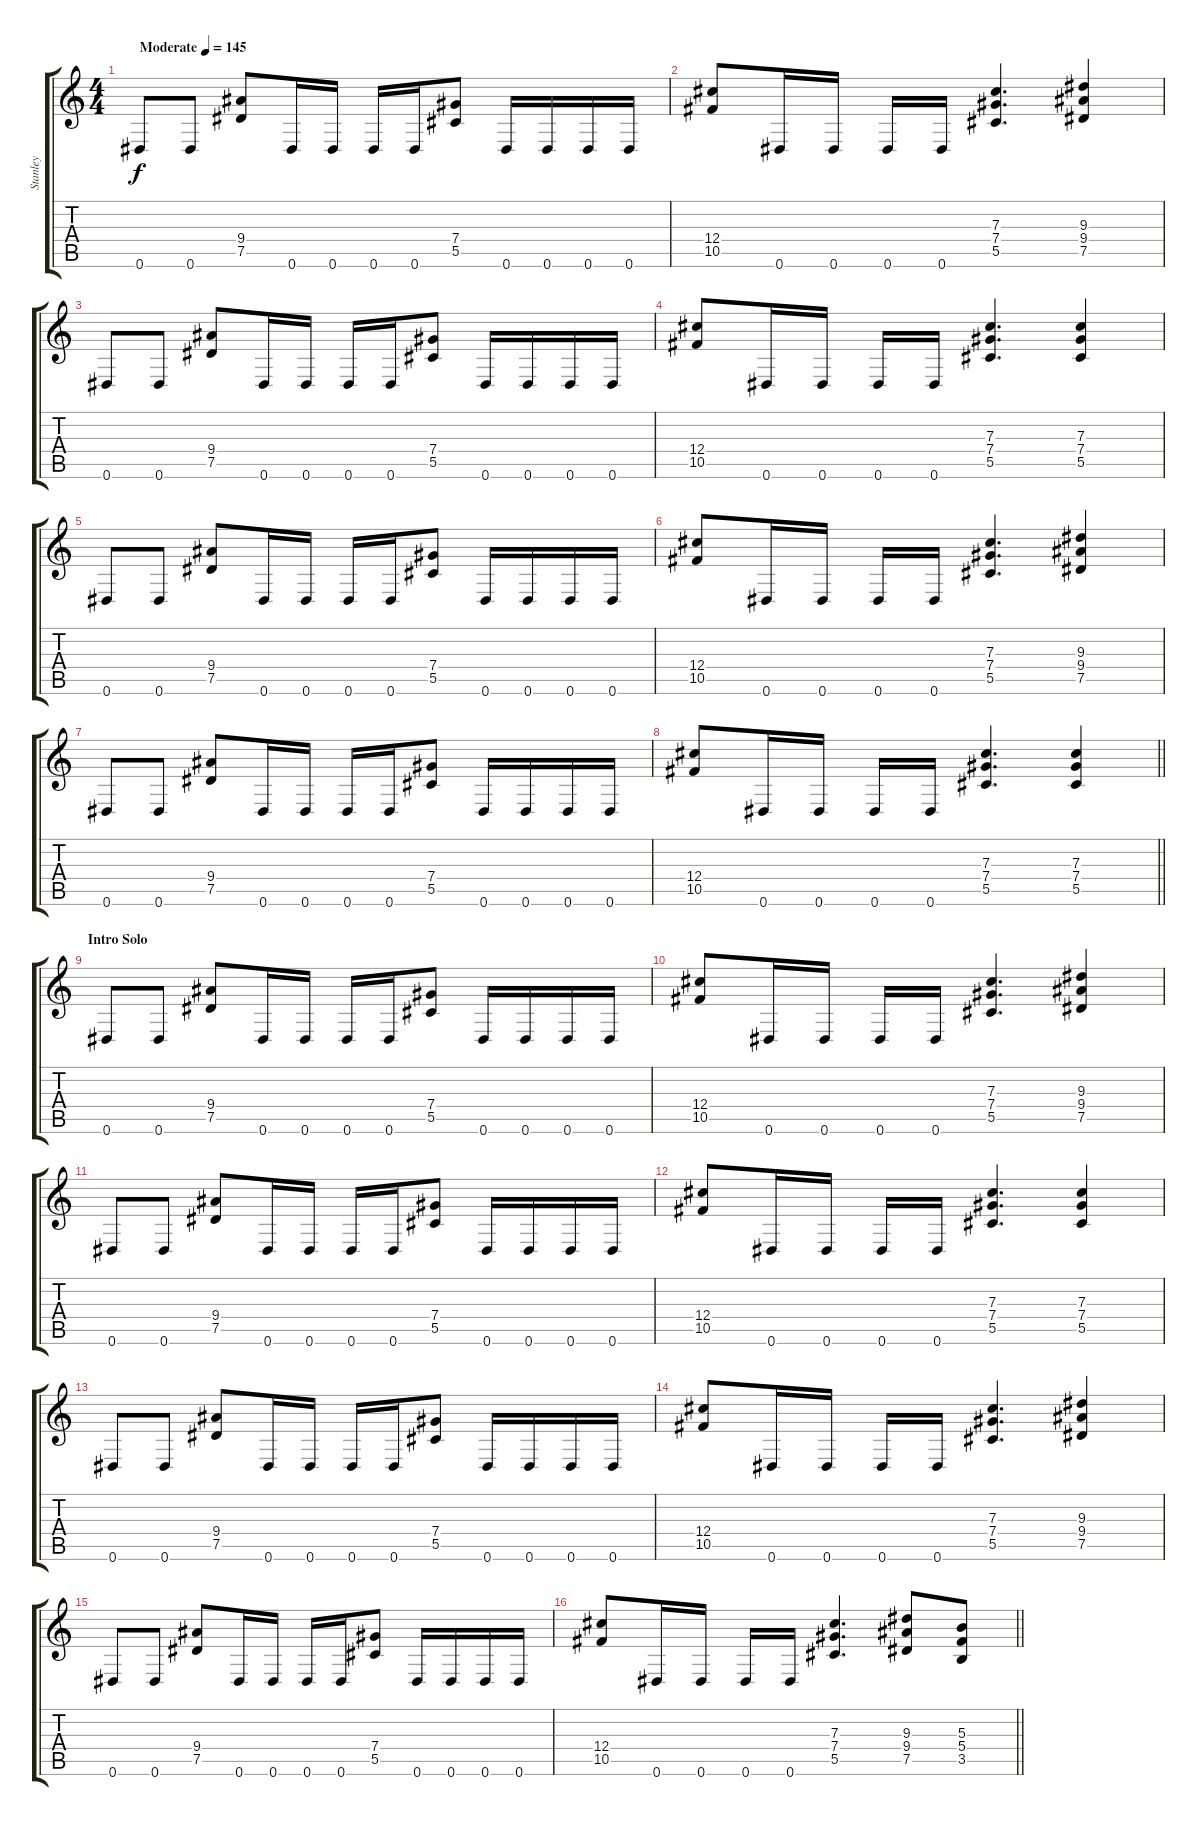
\track ("Stanley" "Stanley") {instrument distortionguitar}
\staff {score tabs}
\tuning (Eb4 Bb3 Gb3 Db3 Ab2 Eb2) {hide}
\ts (4 4)
\tempo (145 "Moderate")
\clef g2
\ks c
0.6.8{dy f instrument distortionguitar} 0.6.8 (9.4 7.5).8 0.6.16 0.6.16 0.6.16 0.6.16 (7.4 5.5).8 0.6.16 0.6.16 0.6.16 0.6.16 |
(12.4 10.5).8 0.6.16 0.6.16 0.6.16 0.6.16 (7.3 7.4 5.5).4{d} (9.3 9.4 7.5).4 |
0.6.8 0.6.8 (9.4 7.5).8 0.6.16 0.6.16 0.6.16 0.6.16 (7.4 5.5).8 0.6.16 0.6.16 0.6.16 0.6.16 |
(12.4 10.5).8 0.6.16 0.6.16 0.6.16 0.6.16 (7.3 7.4 5.5).4{d} (7.3 7.4 5.5).4 |
0.6.8 0.6.8 (9.4 7.5).8 0.6.16 0.6.16 0.6.16 0.6.16 (7.4 5.5).8 0.6.16 0.6.16 0.6.16 0.6.16 |
(12.4 10.5).8 0.6.16 0.6.16 0.6.16 0.6.16 (7.3 7.4 5.5).4{d} (9.3 9.4 7.5).4 |
0.6.8 0.6.8 (9.4 7.5).8 0.6.16 0.6.16 0.6.16 0.6.16 (7.4 5.5).8 0.6.16 0.6.16 0.6.16 0.6.16 |
\barLineRight lightlight
(12.4 10.5).8 0.6.16 0.6.16 0.6.16 0.6.16 (7.3 7.4 5.5).4{d} (7.3 7.4 5.5).4 |
\section ("" "Intro Solo")
0.6.8 0.6.8 (9.4 7.5).8 0.6.16 0.6.16 0.6.16 0.6.16 (7.4 5.5).8 0.6.16 0.6.16 0.6.16 0.6.16 |
(12.4 10.5).8 0.6.16 0.6.16 0.6.16 0.6.16 (7.3 7.4 5.5).4{d} (9.3 9.4 7.5).4 |
0.6.8 0.6.8 (9.4 7.5).8 0.6.16 0.6.16 0.6.16 0.6.16 (7.4 5.5).8 0.6.16 0.6.16 0.6.16 0.6.16 |
(12.4 10.5).8 0.6.16 0.6.16 0.6.16 0.6.16 (7.3 7.4 5.5).4{d} (7.3 7.4 5.5).4 |
0.6.8 0.6.8 (9.4 7.5).8 0.6.16 0.6.16 0.6.16 0.6.16 (7.4 5.5).8 0.6.16 0.6.16 0.6.16 0.6.16 |
(12.4 10.5).8 0.6.16 0.6.16 0.6.16 0.6.16 (7.3 7.4 5.5).4{d} (9.3 9.4 7.5).4 |
0.6.8 0.6.8 (9.4 7.5).8 0.6.16 0.6.16 0.6.16 0.6.16 (7.4 5.5).8 0.6.16 0.6.16 0.6.16 0.6.16 |
\barLineRight lightlight
(12.4 10.5).8 0.6.16 0.6.16 0.6.16 0.6.16 (7.3 7.4 5.5).4{d} (9.3 9.4 7.5).8 (5.3 5.4 3.5).8
